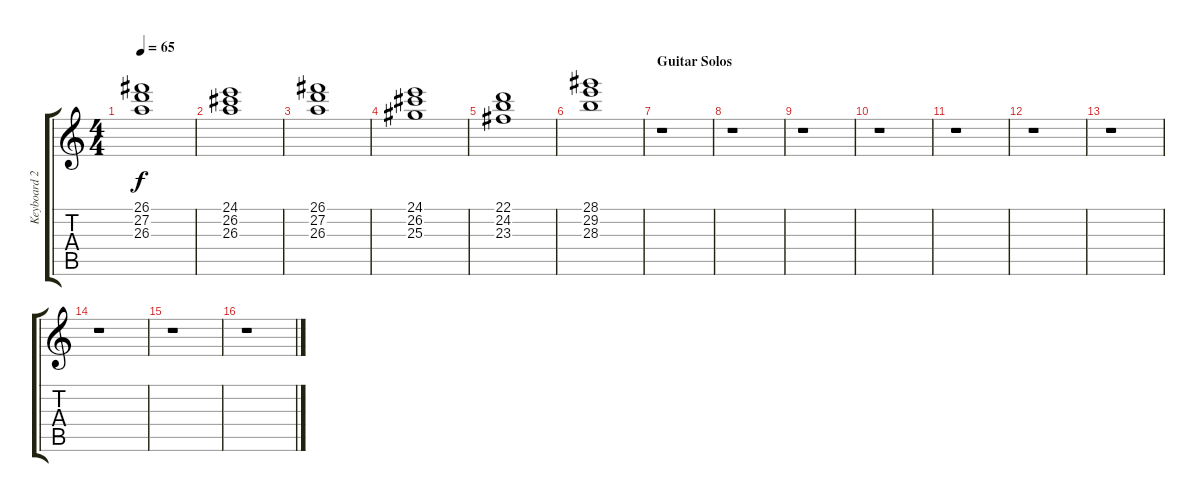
\track ("Keyboard 2 (Rick) /Clocks L-2" "Keyboard 2") {instrument pad2warm}
\staff {score tabs}
\tuning (E4 B3 G3 D3 A2 E2) {hide}
\ts (4 4)
\tempo 65
\clef g2
\ks c
(26.1 27.2 26.3).1{dy f} |
(24.1 26.2 26.3).1 |
(26.1 27.2 26.3).1 |
(24.1 26.2 25.3).1 |
(22.1 24.2 23.3).1 |
(28.1 29.2 28.3).1 |
\section ("" "Guitar Solos")
r.1 |
r.1 |
r.1 |
r.1 |
r.1 |
r.1 |
r.1 |
r.1 |
r.1 |
r.1
